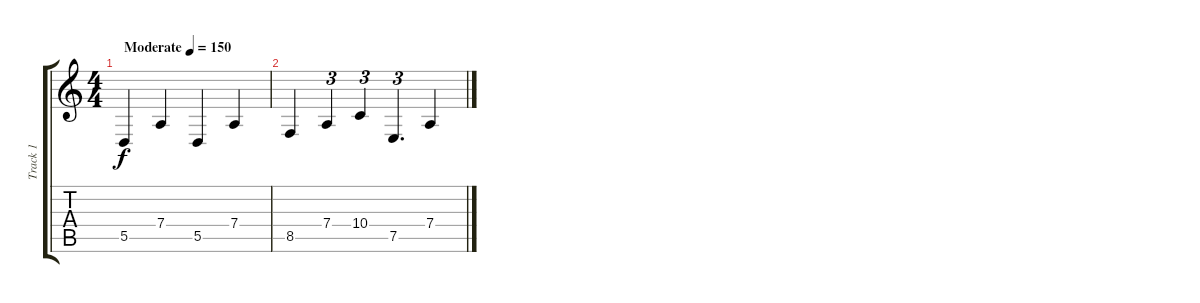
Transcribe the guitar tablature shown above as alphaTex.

\track ("Track 1" "Track 1") {instrument trombone}
\staff {score tabs}
\tuning (E4 B3 G3 D3 A2 E2) {hide}
\ts (4 4)
\tempo (150 "Moderate")
\clef g2
\ks c
5.5.4{dy f instrument trombone} 7.4.4 5.5.4 7.4.4 |
8.5.4 7.4.4{tu (3 2)} 10.4.4{tu (3 2)} 7.5.4{d tu (3 2)} 7.4.4
